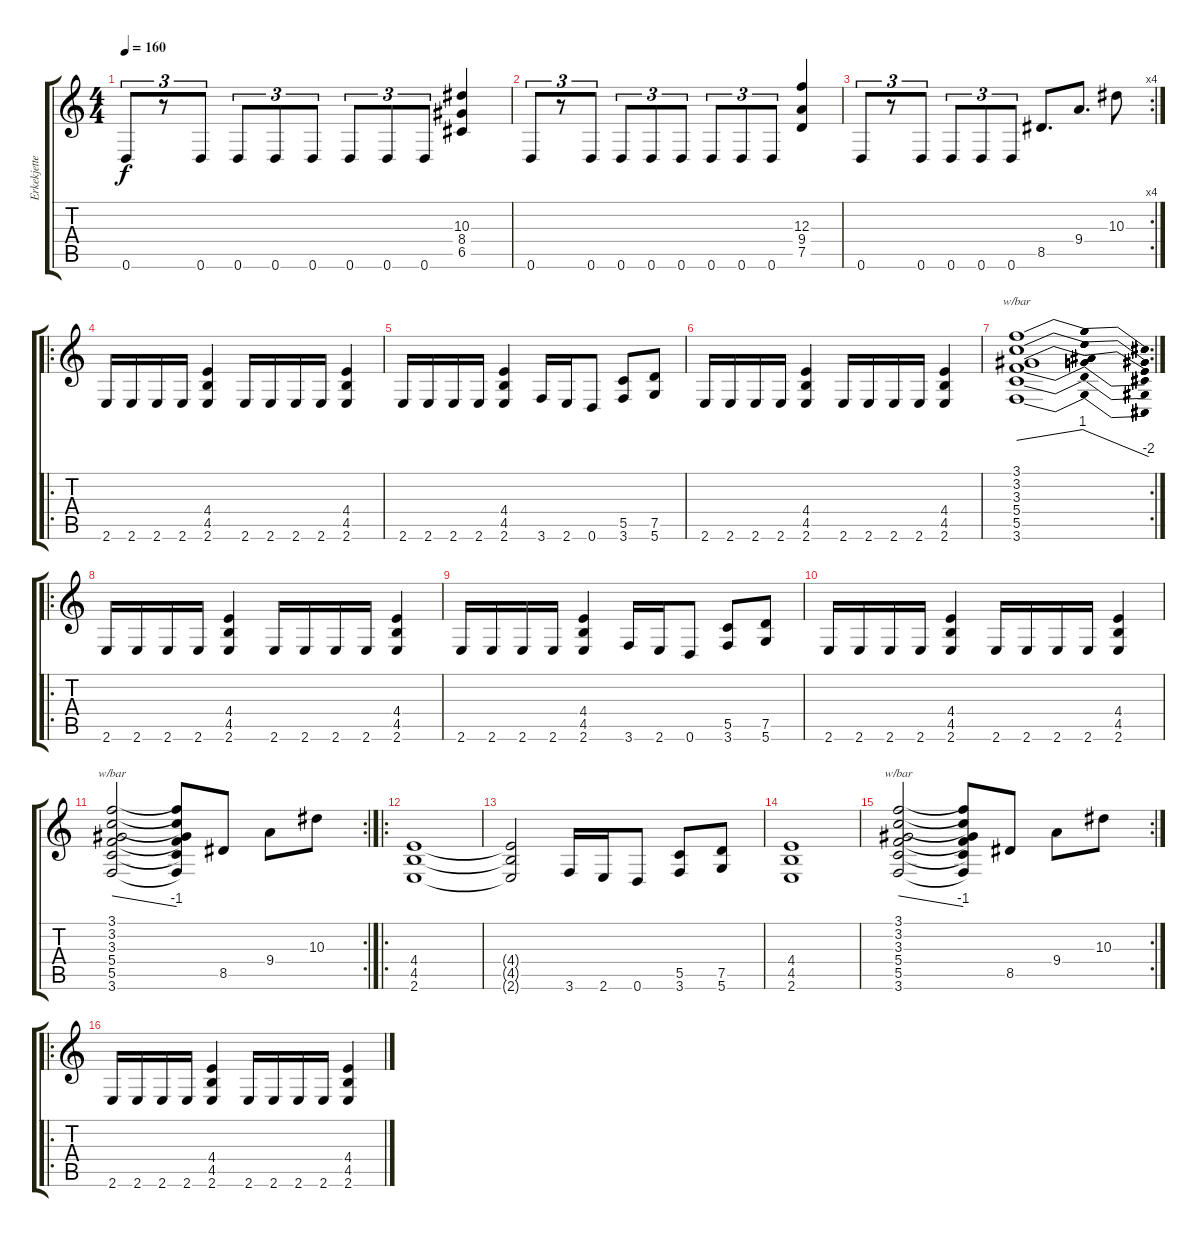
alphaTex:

\track ("Erkekjetter Silenoz" "Erkekjette") {instrument distortionguitar}
\staff {score tabs}
\tuning (D4 A3 F3 C3 G2 D2) {hide}
\ts (4 4)
\tempo 160
\clef g2
\ks c
0.6.8{tu (3 2) dy f} r.8{tu (3 2)} 0.6.8{tu (3 2)} 0.6.8{tu (3 2)} 0.6.8{tu (3 2)} 0.6.8{tu (3 2)} 0.6.8{tu (3 2)} 0.6.8{tu (3 2)} 0.6.8{tu (3 2)} (10.3 8.4 6.5).4 |
0.6.8{tu (3 2)} r.8{tu (3 2)} 0.6.8{tu (3 2)} 0.6.8{tu (3 2)} 0.6.8{tu (3 2)} 0.6.8{tu (3 2)} 0.6.8{tu (3 2)} 0.6.8{tu (3 2)} 0.6.8{tu (3 2)} (12.3 9.4 7.5).4 |
\rc 4
0.6.8{tu (3 2)} r.8{tu (3 2)} 0.6.8{tu (3 2)} 0.6.8{tu (3 2)} 0.6.8{tu (3 2)} 0.6.8{tu (3 2)} 8.5.8{d} 9.4.8{d} 10.3.8 |
\ro
2.6.16 2.6.16 2.6.16 2.6.16 (4.4 4.5 2.6).4 2.6.16 2.6.16 2.6.16 2.6.16 (4.4 4.5 2.6).4 |
2.6.16 2.6.16 2.6.16 2.6.16 (4.4 4.5 2.6).4 3.6.16 2.6.16 0.6.8 (5.5 3.6).8 (7.5 5.6).8 |
2.6.16 2.6.16 2.6.16 2.6.16 (4.4 4.5 2.6).4 2.6.16 2.6.16 2.6.16 2.6.16 (4.4 4.5 2.6).4 |
\rc 2
(3.1 3.2 3.3 5.4 5.5 3.6).1{tbe (dip default 0 0 10 4 60 -8)} |
\ro
2.6.16 2.6.16 2.6.16 2.6.16 (4.4 4.5 2.6).4 2.6.16 2.6.16 2.6.16 2.6.16 (4.4 4.5 2.6).4 |
2.6.16 2.6.16 2.6.16 2.6.16 (4.4 4.5 2.6).4 3.6.16 2.6.16 0.6.8 (5.5 3.6).8 (7.5 5.6).8 |
2.6.16 2.6.16 2.6.16 2.6.16 (4.4 4.5 2.6).4 2.6.16 2.6.16 2.6.16 2.6.16 (4.4 4.5 2.6).4 |
\rc 2
(3.1 3.2 3.3 5.4 5.5 3.6).2{tbe (dive default 0 0 60 -4)} (3.1{t} 3.2{t} 3.3{t} 5.4{t} 5.5{t} 3.6{t}).8 8.5.8 9.4.8 10.3.8 |
\ro
(4.4 4.5 2.6).1 |
(4.4{t} 4.5{t} 2.6{t}).2 3.6.16 2.6.16 0.6.8 (5.5 3.6).8 (7.5 5.6).8 |
(4.4 4.5 2.6).1 |
\rc 2
(3.1 3.2 3.3 5.4 5.5 3.6).2{tbe (dive default 0 0 60 -4)} (3.1{t} 3.2{t} 3.3{t} 5.4{t} 5.5{t} 3.6{t}).8 8.5.8 9.4.8 10.3.8 |
\ro
2.6.16 2.6.16 2.6.16 2.6.16 (4.4 4.5 2.6).4 2.6.16 2.6.16 2.6.16 2.6.16 (4.4 4.5 2.6).4
